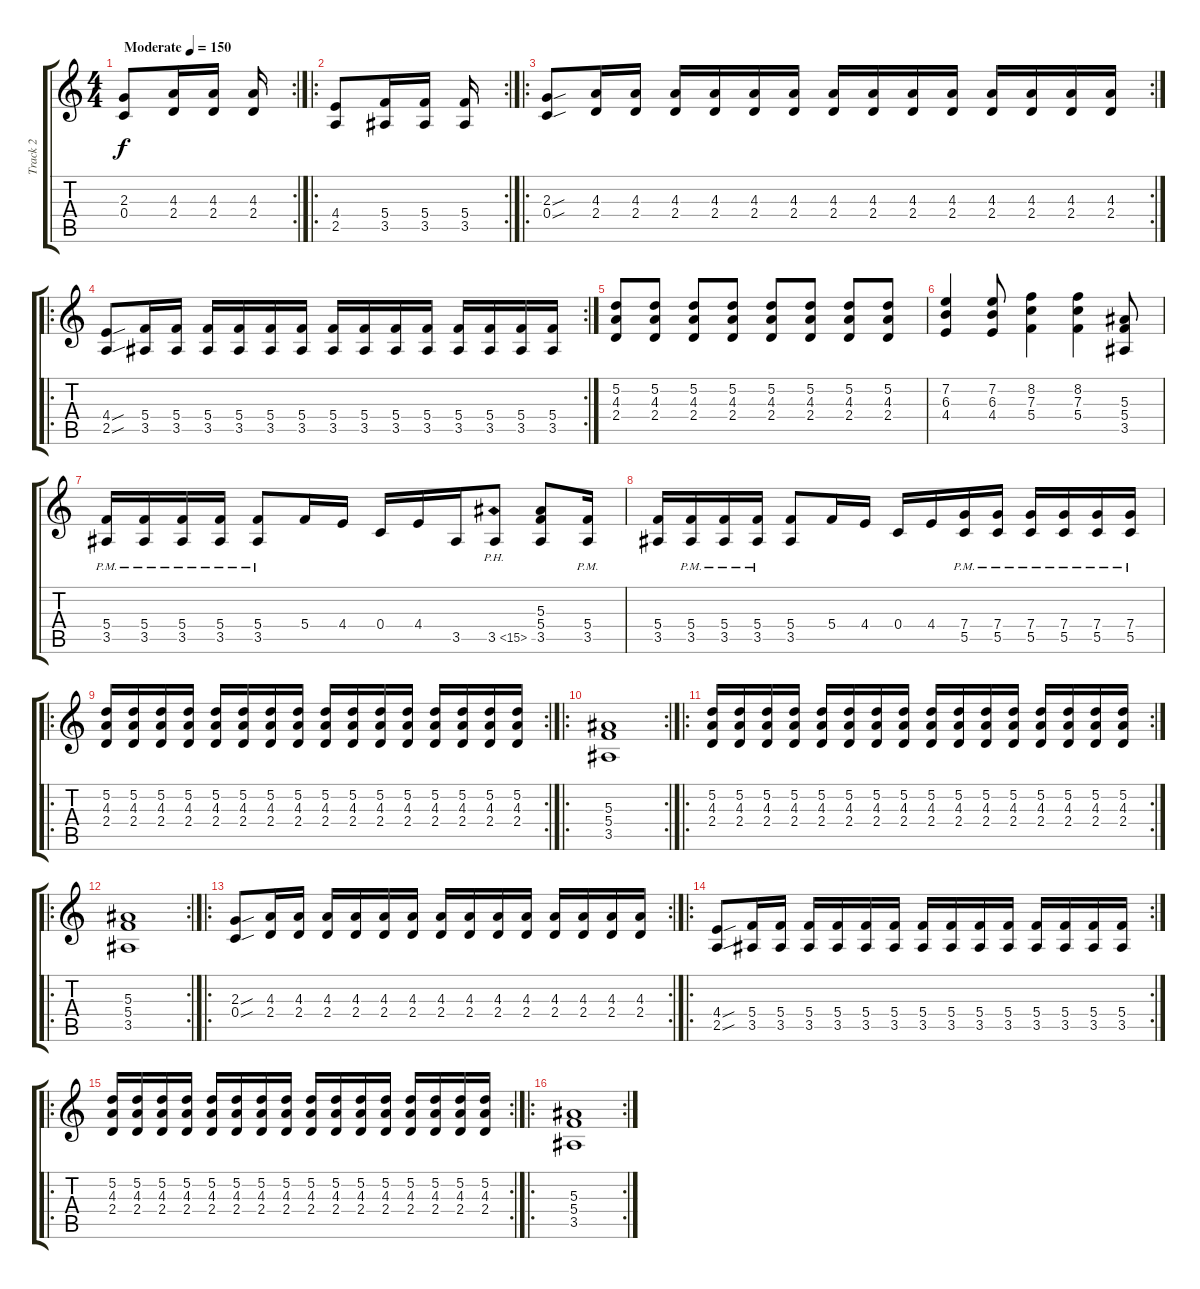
\track ("Track 2" "Track 2") {instrument distortionguitar}
\staff {score tabs}
\tuning (D4 A3 F3 C3 G2 D2) {hide}
\rc 2
\ts (4 4)
\tempo (150 "Moderate")
\clef g2
\ks c
(2.3 0.4).8{dy f instrument distortionguitar} (4.3 2.4).16 (4.3 2.4).16 (4.3 2.4).16 |
\ro
\rc 2
(4.4 2.5).8 (5.4 3.5).16 (5.4 3.5).16 (5.4 3.5).16 |
\ro
\rc 2
(2.3{sou} 0.4{sou}).8 (4.3 2.4).16 (4.3 2.4).16 (4.3 2.4).16 (4.3 2.4).16 (4.3 2.4).16 (4.3 2.4).16 (4.3 2.4).16 (4.3 2.4).16 (4.3 2.4).16 (4.3 2.4).16 (4.3 2.4).16 (4.3 2.4).16 (4.3 2.4).16 (4.3 2.4).16 |
\ro
\rc 2
(4.4{sou} 2.5{sou}).8 (5.4 3.5).16 (5.4 3.5).16 (5.4 3.5).16 (5.4 3.5).16 (5.4 3.5).16 (5.4 3.5).16 (5.4 3.5).16 (5.4 3.5).16 (5.4 3.5).16 (5.4 3.5).16 (5.4 3.5).16 (5.4 3.5).16 (5.4 3.5).16 (5.4 3.5).16 |
(5.2 4.3 2.4).8 (5.2 4.3 2.4).8 (5.2 4.3 2.4).8 (5.2 4.3 2.4).8 (5.2 4.3 2.4).8 (5.2 4.3 2.4).8 (5.2 4.3 2.4).8 (5.2 4.3 2.4).8 |
(7.2 6.3 4.4).4 (7.2 6.3 4.4).8 (8.2 7.3 5.4).4 (8.2 7.3 5.4).4 (5.3 5.4 3.5).8 |
(5.4{pm} 3.5{pm}).16 (5.4{pm} 3.5{pm}).16 (5.4{pm} 3.5{pm}).16 (5.4{pm} 3.5{pm}).16 (5.4{pm} 3.5{pm}).8 5.4.16 4.4.16 0.4.16 4.4.16 3.5.16 3.5{ph 12}.8 (5.3 5.4 3.5).8 (5.4{pm} 3.5).16 |
(5.4 3.5).16 (5.4{pm} 3.5{pm}).16 (5.4{pm} 3.5{pm}).16 (5.4{pm} 3.5{pm}).16 (5.4 3.5).8 5.4.16 4.4.16 0.4.16 4.4.16 (7.4{pm} 5.5{pm}).16 (7.4{pm} 5.5{pm}).16 (7.4{pm} 5.5{pm}).16 (7.4{pm} 5.5{pm}).16 (7.4{pm} 5.5{pm}).16 (7.4{pm} 5.5{pm}).16 |
\ro
\rc 2
(5.2 4.3 2.4).16 (5.2 4.3 2.4).16 (5.2 4.3 2.4).16 (5.2 4.3 2.4).16 (5.2 4.3 2.4).16 (5.2 4.3 2.4).16 (5.2 4.3 2.4).16 (5.2 4.3 2.4).16 (5.2 4.3 2.4).16 (5.2 4.3 2.4).16 (5.2 4.3 2.4).16 (5.2 4.3 2.4).16 (5.2 4.3 2.4).16 (5.2 4.3 2.4).16 (5.2 4.3 2.4).16 (5.2 4.3 2.4).16 |
\ro
\rc 2
(5.3 5.4 3.5).1 |
\ro
\rc 2
(5.2 4.3 2.4).16 (5.2 4.3 2.4).16 (5.2 4.3 2.4).16 (5.2 4.3 2.4).16 (5.2 4.3 2.4).16 (5.2 4.3 2.4).16 (5.2 4.3 2.4).16 (5.2 4.3 2.4).16 (5.2 4.3 2.4).16 (5.2 4.3 2.4).16 (5.2 4.3 2.4).16 (5.2 4.3 2.4).16 (5.2 4.3 2.4).16 (5.2 4.3 2.4).16 (5.2 4.3 2.4).16 (5.2 4.3 2.4).16 |
\ro
\rc 2
(5.3 5.4 3.5).1 |
\ro
\rc 2
(2.3{sou} 0.4{sou}).8 (4.3 2.4).16 (4.3 2.4).16 (4.3 2.4).16 (4.3 2.4).16 (4.3 2.4).16 (4.3 2.4).16 (4.3 2.4).16 (4.3 2.4).16 (4.3 2.4).16 (4.3 2.4).16 (4.3 2.4).16 (4.3 2.4).16 (4.3 2.4).16 (4.3 2.4).16 |
\ro
\rc 2
(4.4{sou} 2.5{sou}).8 (5.4 3.5).16 (5.4 3.5).16 (5.4 3.5).16 (5.4 3.5).16 (5.4 3.5).16 (5.4 3.5).16 (5.4 3.5).16 (5.4 3.5).16 (5.4 3.5).16 (5.4 3.5).16 (5.4 3.5).16 (5.4 3.5).16 (5.4 3.5).16 (5.4 3.5).16 |
\ro
\rc 2
(5.2 4.3 2.4).16 (5.2 4.3 2.4).16 (5.2 4.3 2.4).16 (5.2 4.3 2.4).16 (5.2 4.3 2.4).16 (5.2 4.3 2.4).16 (5.2 4.3 2.4).16 (5.2 4.3 2.4).16 (5.2 4.3 2.4).16 (5.2 4.3 2.4).16 (5.2 4.3 2.4).16 (5.2 4.3 2.4).16 (5.2 4.3 2.4).16 (5.2 4.3 2.4).16 (5.2 4.3 2.4).16 (5.2 4.3 2.4).16 |
\ro
\rc 2
(5.3 5.4 3.5).1
